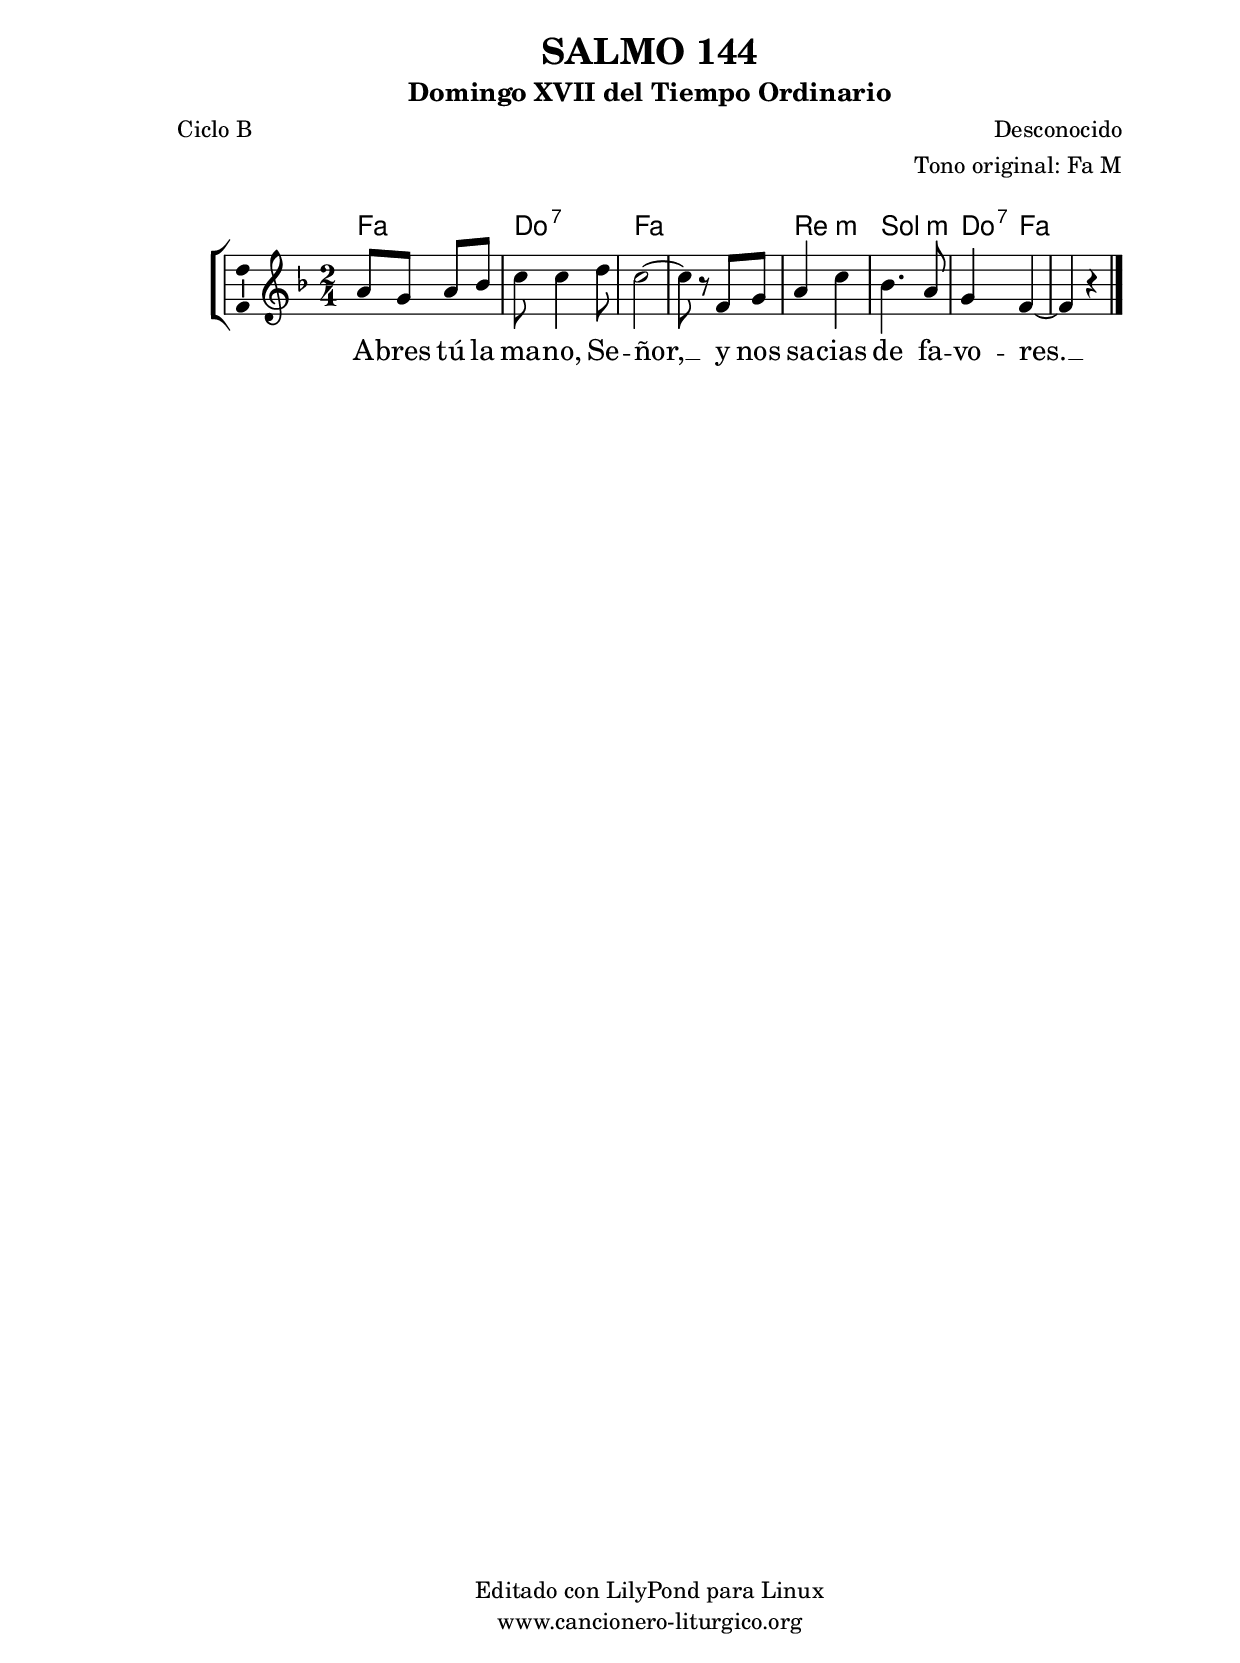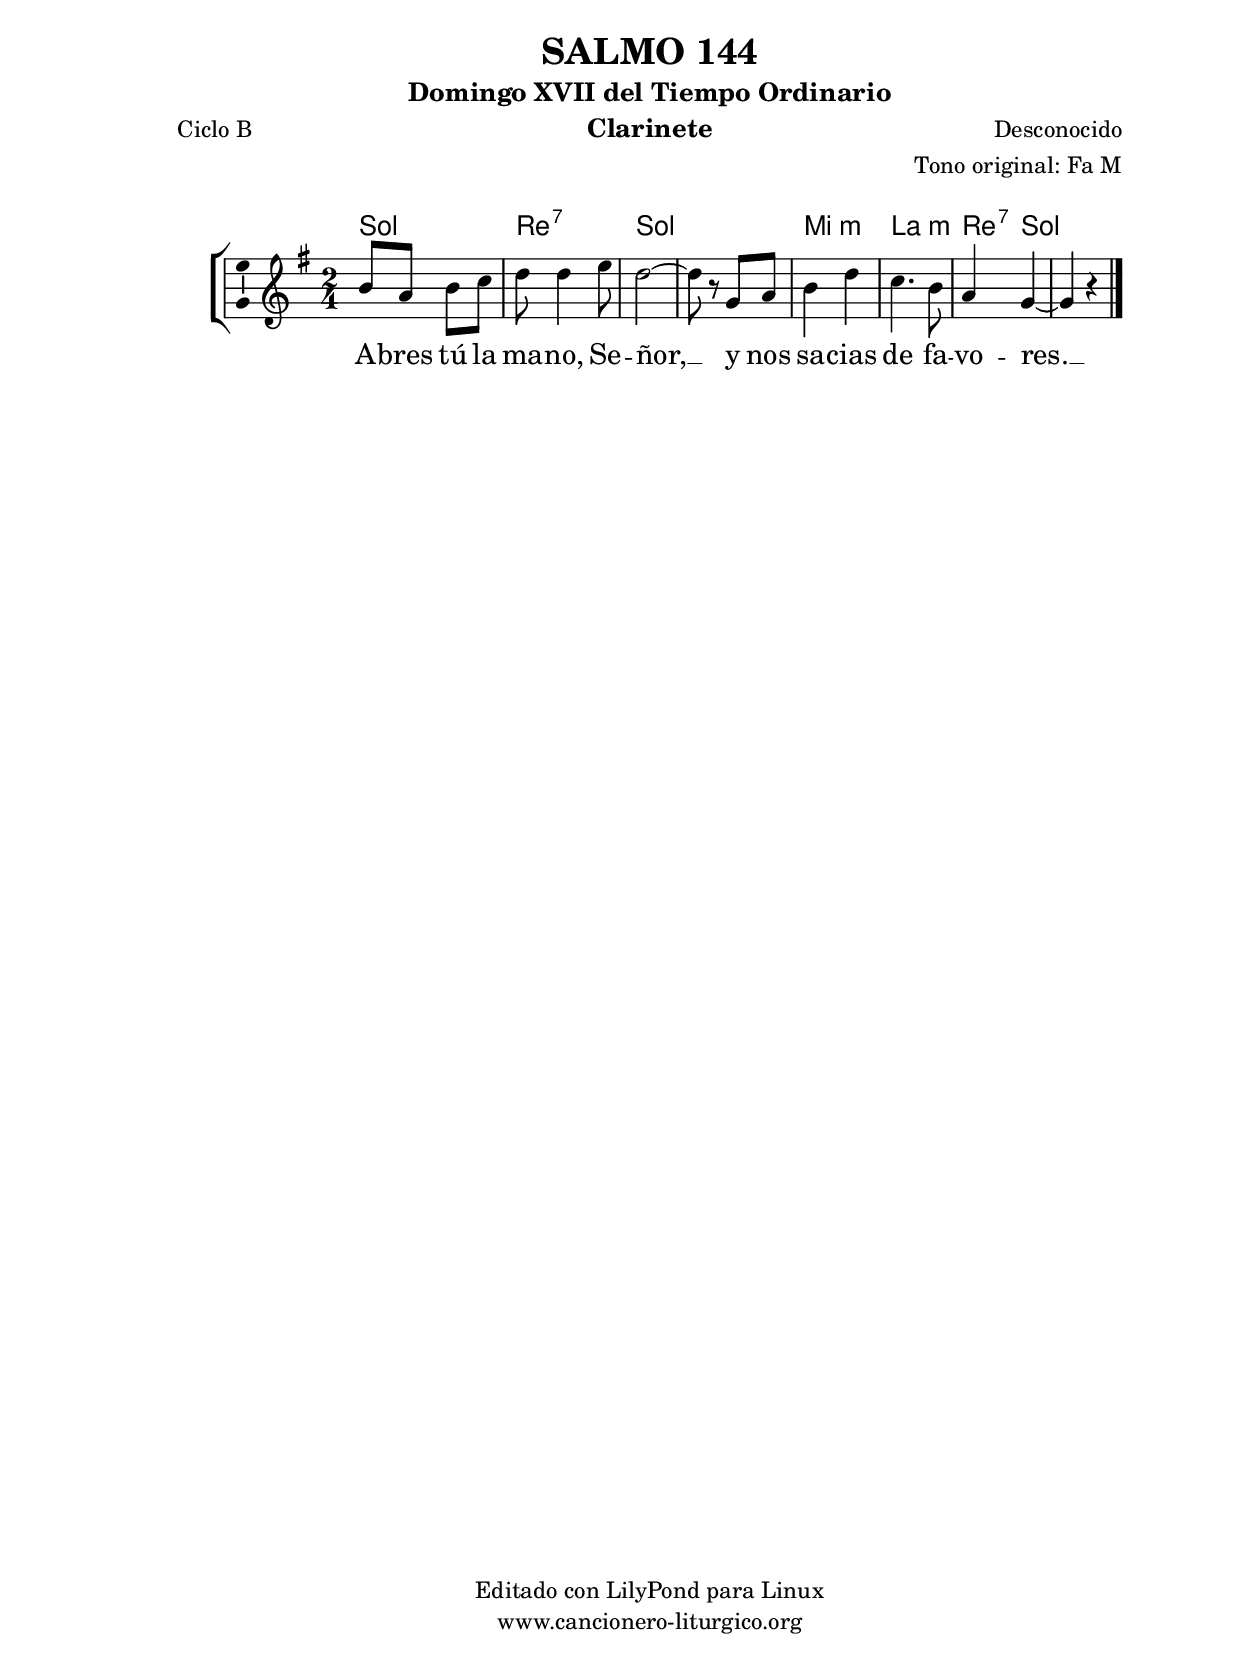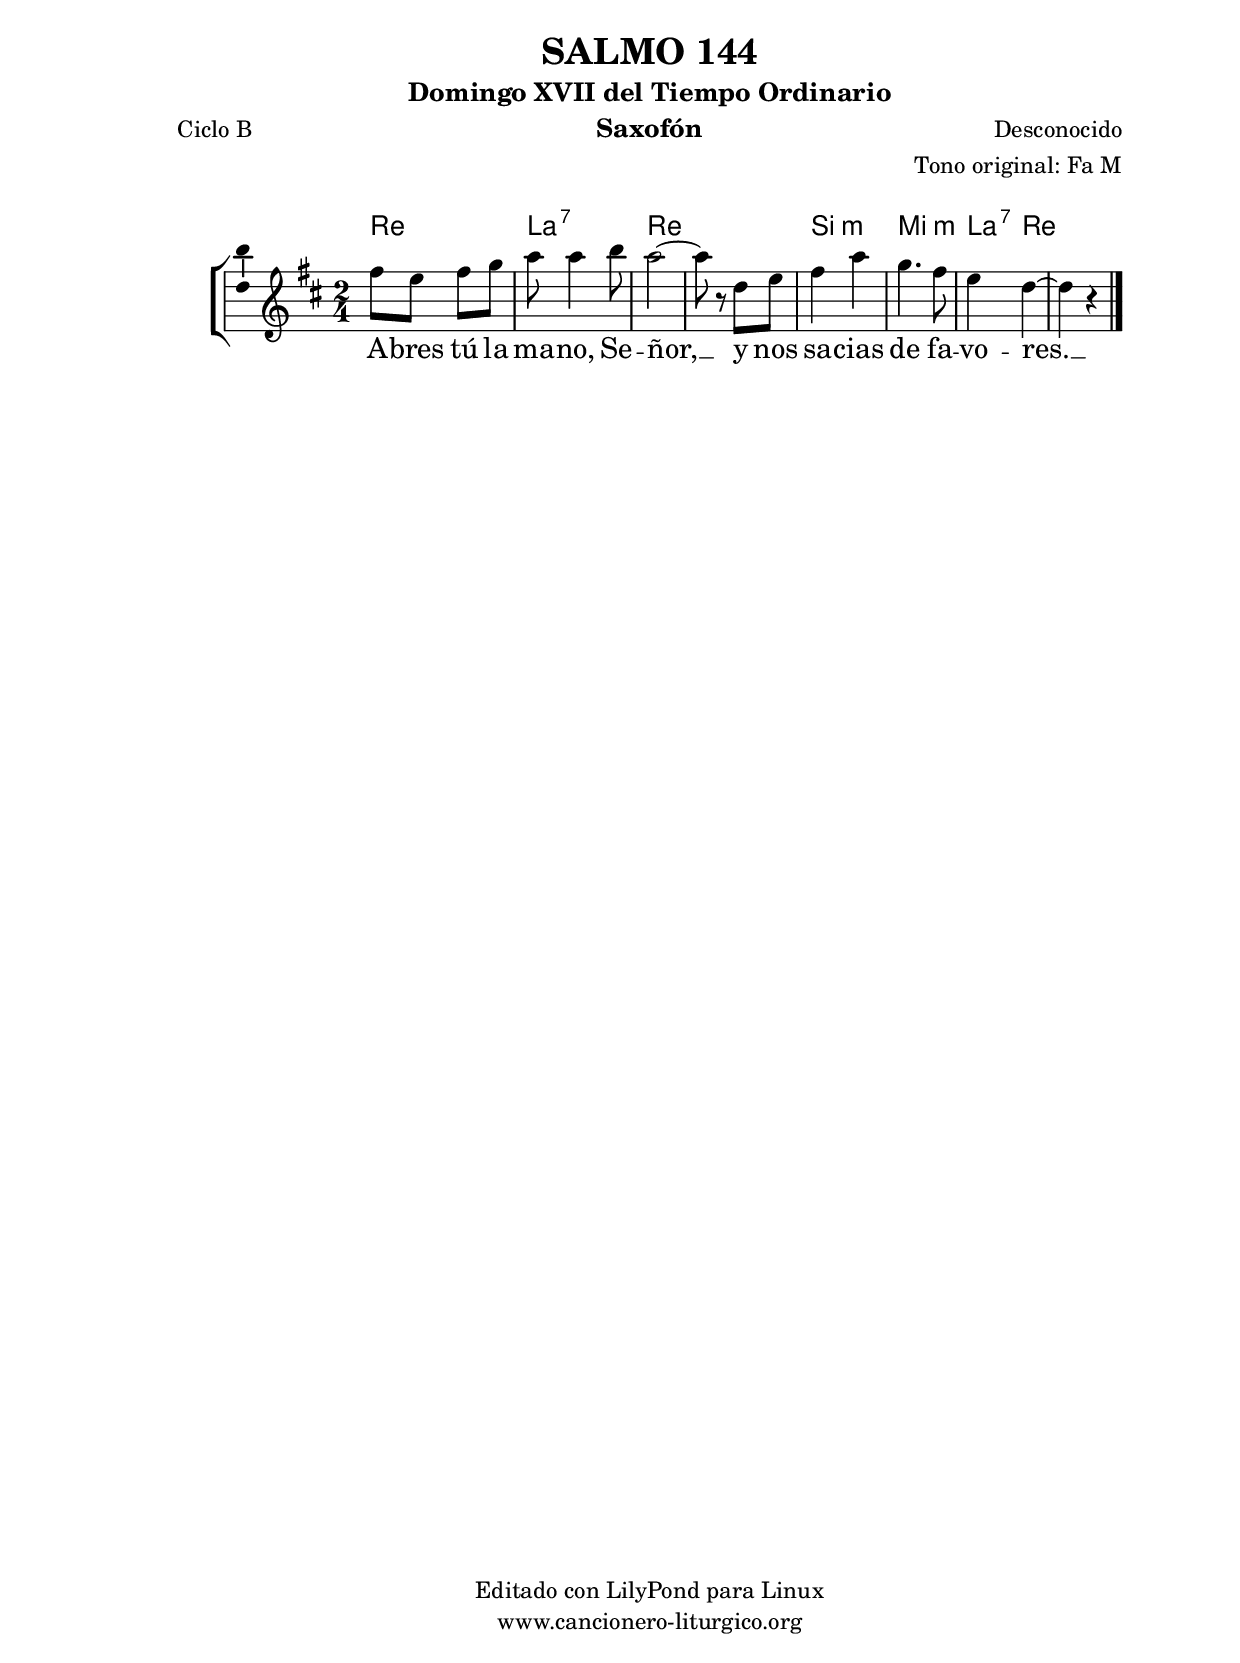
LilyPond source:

%
%para convertir .midi en .wav:
%timidity filename.midi -Ow -o finename.wav
%
%
%Para convertir de .wav a .mp3:
%lame -h -m j filename.wav
%
%
%para escuchar el midi:
%timidity nombrefichero.midi
%


%versión de lilypond para la que se ha escrito esta partitura:
\version "2.16.0"

	%Tamaño papel
	#(set-default-paper-size "a4")
	%Tamaño partitura
	#(set-global-staff-size 20)
	%No responde al pulsar sobre una nota
	#(ly:set-option 'point-and-click #f)

%parámetros del encabezamiento:
\header {
	title = "SALMO 144"
	subtitle = "Domingo XVII del Tiempo Ordinario"
	composer = "Desconocido"
	poet = "Ciclo B"
	meter = ""
	arranger = "Tono original: Fa M"
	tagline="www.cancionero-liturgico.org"
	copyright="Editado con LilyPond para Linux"
	tiempo = "Ordinario"
	usos = "Salmo"
	letra = "Abres tú la mano, Señor, y nos sacias de favores."
	}

%parámetros asociados al papel:
\paper  {
	oddHeaderMarkup = \markup {\fill-line { \on-the-fly #not-first-page \fromproperty #'header:title \on-the-fly #not-first-page \fromproperty #'header:composer }}
	evenHeaderMarkup = \markup {\fill-line { \fromproperty #'header:composer \fromproperty #'header:title }}
	#(set-paper-size "a4")
	print-page-number = ##f
	first-page-number = 1
	print-first-page-number = ##f
%	head-separation = 3.0 \cm
	top-margin = 2.0 \cm
	bottom-margin = 0.5\cm
%%%	bottom-margin = -1.0\cm
	left-margin = 3.0 \cm
	line-width = 16.0 \cm 
	indent = 8\mm
	interscoreline = 2.\mm
	between-system-space = 15\mm
%	para que las partituras no llenen la hoja:
	ragged-bottom = ##t
%	idem para la última hoja:
	ragged-last-bottom = ##f
%	para que las partituras llenen el ancho del papel:
	ragged-last = ##f
	after-title-space = 2.5 \cm
%page-count=1
%system-count=8

	%Flexible Vertical Spacing
%	markup-markup-spacing =
%	#'((basic-distance . 15) (minimum-distance . 15) (padding . 3))
	markup-system-spacing =
	#'((basic-distance . 15) (minimum-distance . 15) (padding . 3))
	system-system-spacing =
	#'((basic-distance . 15) (minimum-distance . 15) (padding . 3))
	score-system-spacing =
	#'((basic-distance . 15) (minimum-distance . 15) (padding . 5))
%	top-system-spacing = % header
%	#'((basic-distance . 8) (minimum-distance . 0) (padding . 3))
%	top-markup-spacing =
%	#'((basic-distance . 20) (minimum-distance . 20) (padding . 3))
	last-bottom-spacing = % footer
	#'((basic-distance . 5) (minimum-distance . 5) (padding . 3))
%	score-markup-spacing =
%	#'((basic-distance . 16) (minimum-distance . 13) (padding . 3))

	}


%parámetros que afectan a toda la partitura:
global =  {
	%clave de sol (G):
	\clef G
	%armadura:
%%%	\transpose c ees
	\key f \major
	\tempo 4=90
	\set Score.tempoHideNote = ##t
	}


acordes = {
	\italianChords
	\chordmode {
%%%	\transpose c ees
{

f2 c:7 f f d:m g:m c4:7 f s2

	}
	}
}

melodia = 
%%%	\transpose c ees
{
	\relative c''{
	\time 2/4

a8 g a bes
c8 c4 d8
c2~
c8 r8 f, g
a4 c
bes4. a8
g4 f~
f4 r4

\bar "|."
}
}

texto = \lyricmode {
A -- bres tú la ma -- no, Se -- ñor, __
y nos sa -- cias de fa -- vo -- res. __
	}


acordesStaff = \context ChordNames = acordesStaff <<
	\set chordChanges = ##t
	\acordes
	>>


vozStaff = \context Voice = vozStaff
\with {\consists "Ambitus_engraver"}
<<
%	\set Staff.instrumentName = ""
%	\set Staff.shortInstrumentName = ""
%	\set Staff.midiInstrument = #"clarinet"
%	\set Staff.midiInstrument = #"cello"
%	\set Staff.midiInstrument = #"flute"
	\set Staff.midiInstrument = #"electric guitar (jazz)"
%	\set Staff.midiInstrument = #"english horn"
%	\set Staff.midiInstrument = #"violin"
%	\set Staff.midiInstrument = #"glockenspiel"
	\set Staff.midiMinimumVolume = #0.7
	\set Staff.midiMaximumVolume = #0.9
	\global
	\melodia
	>>


textoStaff = \context Lyrics = textoStaff <<
	\lyricsto vozStaff \texto
	>>

\book {
	\score {
		\context ChoirStaff {
			\override StaffGroup.SystemStartBracket #'collapse-height = #1
			\override Score.SystemStartBar #'collapse-height = #1
			<<
			\acordesStaff
			\vozStaff
			\textoStaff
			>>
			}
		\layout {
	    		\context {
				\Lyrics
				\override LyricText #'font-size = #2
				}
	   		 \context {
				\Score
				%fontSize = #3
				\override StaffSymbol #'staff-space = #(magstep +3)
				%\override Beam #'thickness = #0.55
				%\override SpacingSpanner #'spacing-increment = #1.0
				%\override Slur #'height-limit = #1.5
				}
			}
		}
	\score {
		\unfoldRepeats
		\context ChoirStaff {
			<<
			\acordesStaff
			\vozStaff
			>>
			}
		\midi {
	  		\context {
	  			\Score
				tempoWholesPerMinute = #(ly:make-moment 70 4)
				}
			}
		}
	}

%Partitura para clarinete
#(define output-suffix "C")
\book {
	\header{
		instrument = "Clarinete"
		}
	\score {
		\context ChoirStaff {
			\override StaffGroup.SystemStartBracket #'collapse-height = #1
			\override Score.SystemStartBar #'collapse-height = #1
\transpose c d
			<<
			\acordesStaff
			\vozStaff
			\textoStaff
			>>
			}
		\layout {
	    		\context {
				\Lyrics
				\override LyricText #'font-size = #2
				}
	   		 \context {
				\Score
				%fontSize = #3
				\override StaffSymbol #'staff-space = #(magstep +3)
				%\override Beam #'thickness = #0.55
				%\override SpacingSpanner #'spacing-increment = #1.0
				%\override Slur #'height-limit = #1.5
				}
			}
		}
	}

%Partitura para saxofón
#(define output-suffix "S")
\book {
	\header{
		instrument = "Saxofón"
		}
	\score {
		\context ChoirStaff {
			\override StaffGroup.SystemStartBracket #'collapse-height = #1
			\override Score.SystemStartBar #'collapse-height = #1
\transpose c a
			<<
			\acordesStaff
			\vozStaff
			\textoStaff
			>>
			}
		\layout {
	    		\context {
				\Lyrics
				\override LyricText #'font-size = #2
				}
	   		 \context {
				\Score
				%fontSize = #3
				\override StaffSymbol #'staff-space = #(magstep +3)
				%\override Beam #'thickness = #0.55
				%\override SpacingSpanner #'spacing-increment = #1.0
				%\override Slur #'height-limit = #1.5
				}
			}
		}
	}

